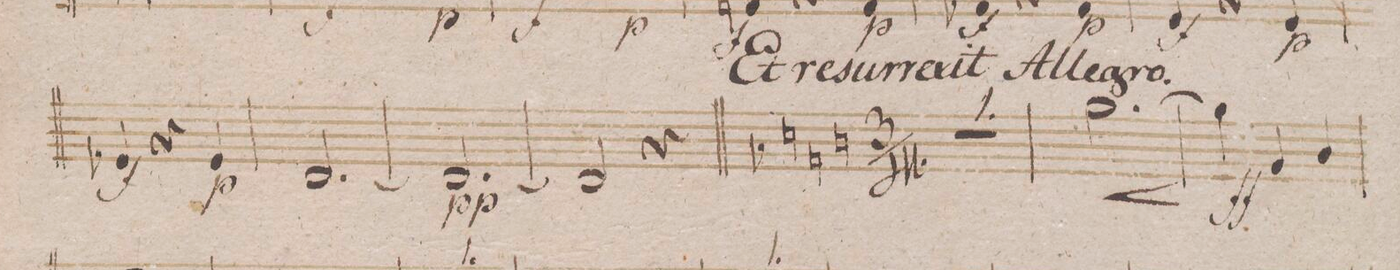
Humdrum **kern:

**kern	**dynam
*I"Fagotto 2do	*
*clefF4	*
*k[b-e-a-d-]	*
*met(c|)	*
*M3/4	*
4GG-X/	f
4r	.
4GG-/	p
=122	=122
[2.FF/	.
=123	=123
2.FF/_	pp
=124	=124
2FF/]	.
*kcancel	*
4r	.
=125||	=125||
*null	*
*k[b-]	*
2.r	.
=126	=126
[2.B-\	<[
=127	=127
4B-\]	ff
4BB-/	.
4D/	.
=128	=128
*-	*-
